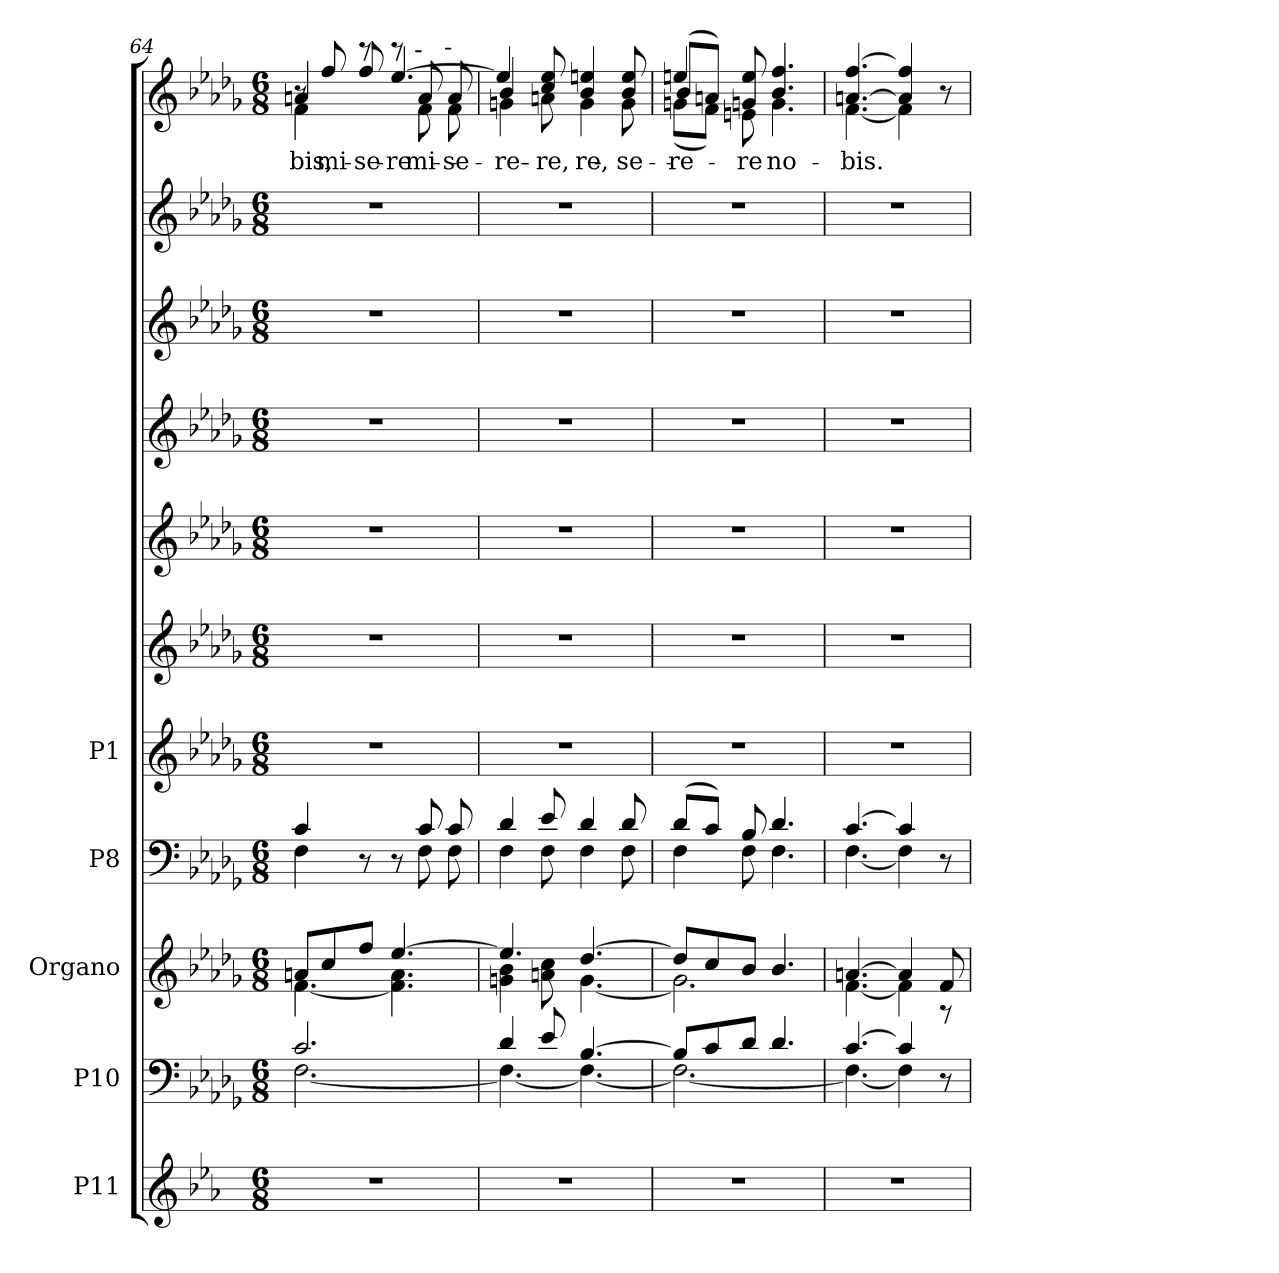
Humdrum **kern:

**kern	**kern	**kern	**kern	**kern	**kern	**kern	**kern	**kern	**kern	**kern	**text
*part5	*part4	*part3	*part2	*part1	*part1	*part1	*part1	*part1	*part1	*part1	*part1
*staff11	*staff10	*staff9	*staff8	*staff7	*staff6	*staff5	*staff4	*staff3	*staff2	*staff1	*staff1
*I"P11	*I"P10	*I"Organo	*I"P8	*I"P1	*	*	*	*	*	*	*
!!LO:LB:g=z
*clefG2	*clefF4	*clefG2	*clefF4	*clefG2	*clefG2	*clefG2	*clefG2	*clefG2	*clefG2	*clefG2	*
*k[b-e-a-]	*k[b-e-a-d-g-]	*k[b-e-a-d-g-]	*k[b-e-a-d-g-]	*k[b-e-a-d-g-]	*k[b-e-a-d-g-]	*k[b-e-a-d-g-]	*k[b-e-a-d-g-]	*k[b-e-a-d-g-]	*k[b-e-a-d-g-]	*k[b-e-a-d-g-]	*
*E-:	*D-:	*D-:	*D-:	*D-:	*D-:	*D-:	*D-:	*D-:	*D-:	*D-:	*
*M6/8	*M6/8	*M6/8	*M6/8	*M6/8	*M6/8	*M6/8	*M6/8	*M6/8	*M6/8	*M6/8	*
=64	=64	=64	=64	=64	=64	=64	=64	=64	=64	=64	=64
!LO:N:vis=1	!	!	!	!LO:N:vis=1	!LO:N:vis=1	!LO:N:vis=1	!LO:N:vis=1	!LO:N:vis=1	!LO:N:vis=1	!	!
*	*^	*^	*^	*	*	*	*	*	*	*	*
!	!	!	!	!	!	!	!	!	!	!	!	!	!	!LO:LY:b:color=#000000
*	*	*	*	*	*	*	*	*	*	*	*	*	*^	*
*	*	*	*	*	*	*	*	*	*	*	*	*	*	*^	*
2.r	2.ci/	[2.Fi\	8ani/L	[4.fi\	4ci/	4Fi\	2.r	2.r	2.r	2.r	2.r	2.r	4ani/	4fi\	8r	- bis,
!	!	!	!	!	!	!	!	!	!	!	!	!	!	!	!	!LO:LY:a:color=#000000
.	.	.	8cci/	.	.	.	.	.	.	.	.	.	.	.	8ffi/	mi-
!	!	!	!	!	!	!	!	!	!	!	!	!	!	!	!	!LO:LY:a:color=#000000
.	.	.	8ffi/J	.	8r	8ryy	.	.	.	.	.	.	8r	8ryy	8ffi/	-se-
!	!	!	!	!	!	!	!	!	!	!	!	!	!	!	!	!LO:LY:a:color=#000000
.	.	.	[4.ee-i/	4.fi\] 4.ai	8r	8ryy	.	.	.	.	.	.	8r	8ryy	[4.ee-i/	-re-
!	!	!	!	!	!	!	!	!	!	!	!	!	!LO:TX:a:cj:t=-	!	!	!
!	!	!	!	!	!	!	!	!	!	!	!	!	!	!	!	!LO:LY:b:color=#000000
.	.	.	.	.	8ci/	8Fi\	.	.	.	.	.	.	8ai/	8fi\	.	mi-
!	!	!	!	!	!	!	!	!	!	!	!	!	!LO:TX:a:cj:t=-	!	!	!
!	!	!	!	!	!	!	!	!	!	!	!	!	!	!	!	!LO:LY:b:color=#000000
.	.	.	.	.	8ci/	8Fi\	.	.	.	.	.	.	8ai/	8fi\	.	-se-
=65	=65	=65	=65	=65	=65	=65	=65	=65	=65	=65	=65	=65	=65	=65	=65	=65
!LO:N:vis=1	!	!	!	!	!	!	!LO:N:vis=1	!LO:N:vis=1	!LO:N:vis=1	!LO:N:vis=1	!LO:N:vis=1	!LO:N:vis=1	!	!	!	!
!	!	!	!	!	!	!	!	!	!	!	!	!	!	!	!	!LO:LY:b:color=#000000
2.r	4d-i/	4.Fi\_	4.ee-i/]	4gni\ 4b-i	4d-i/	4Fi\	2.r	2.r	2.r	2.r	2.r	2.r	4b-i/	4gni\	4ee-i/]	-re-
!	!	!	!	!	!	!	!	!	!	!	!	!	!	!	!	!LO:LY:b:color=#000000
.	8e-i/	.	.	8ani\ 8cci	8e-i/	8Fi\	.	.	.	.	.	.	8cci/ 8ee-i	8ani\	8ryy	-re,
!	!	!	!	!	!	!	!	!	!	!	!	!	!	!	!	!LO:LY:b:color=#000000
!	!	!	!	!	!	!	!	!	!	!	!	!	!	!	!	!LO:LY:a:color=#000000
.	[4.B-i/	4.Fi\_	[4.dd-i/	[4.gi\	4d-i/	4Fi\	.	.	.	.	.	.	4b-i/ 4eeni	4gi\	4.ryy	-re,
!	!	!	!	!	!	!	!	!	!	!	!	!	!	!	!	!LO:LY:b:color=#000000
.	.	.	.	.	8d-i/	8Fi\	.	.	.	.	.	.	8b-i/ 8eei	8gi\	.	-se-
=66	=66	=66	=66	=66	=66	=66	=66	=66	=66	=66	=66	=66	=66	=66	=66	=66
!LO:N:vis=1	!	!	!	!	!	!	!LO:N:vis=1	!LO:N:vis=1	!LO:N:vis=1	!LO:N:vis=1	!LO:N:vis=1	!LO:N:vis=1	!	!	!	!
!	!	!	!	!	!	!	!	!	!	!	!	!	!	!	!	!LO:LY:b:color=#000000
2.r	8B-i/L]	2.Fi\_	8dd-i/L]	2.gi\]	(8d-i/L	4Fi\	2.r	2.r	2.r	2.r	2.r	2.r	4eeni/	(8gni\L	(8b-i/L	-re-
.	8ci/	.	8cci/	.	8ci/J)	.	.	.	.	.	.	.	.	8fi\J)	8ani/J)	.
!	!	!	!	!	!	!	!	!	!	!	!	!	!	!	!	!LO:LY:b:color=#000000
.	8d-i/J	.	8b-i/J	.	8B-i/	8Fi\	.	.	.	.	.	.	8gni/ 8eei	8eni\	8ryy	-re
!	!	!	!	!	!	!	!	!	!	!	!	!	!	!	!	!LO:LY:b:color=#000000
.	4.d-i/	.	4.b-i/	.	4.d-i/	4.Fi\	.	.	.	.	.	.	4.b-i/ 4.ffi	4.gi\	4.ryy	no-
=67	=67	=67	=67	=67	=67	=67	=67	=67	=67	=67	=67	=67	=67	=67	=67	=67
!LO:N:vis=1	!	!	!	!	!	!	!LO:N:vis=1	!LO:N:vis=1	!LO:N:vis=1	!LO:N:vis=1	!LO:N:vis=1	!LO:N:vis=1	!	!	!	!
*	*	*	*	*	*	*	*	*	*	*	*	*	*v	*v	*v	*
*	*	*	*	*	*	*	*	*	*	*	*	*	*^	*
*	*	*	*	*	*	*	*	*	*	*	*	*	*	*^	*
!	!	!	!	!	!	!	!	!	!	!	!	!	!	!	!	!LO:LY:b:color=#000000
*	*	*	*	*	*	*	*	*	*	*	*	*	*	*v	*v	*
2.r	[4.ci/	4.Fi\_	[4.ani/	[4.fi\	[4.ci/	[4.Fi\	2.r	2.r	2.r	2.r	2.r	2.r	[4.ani/ [4.ffi	[4.fi\	-bis.
.	4ci/]	4Fi\]	4ai/]	4fi\]	4ci/]	4Fi\]	.	.	.	.	.	.	4ai/] 4ffi]	4fi\]	.
.	8r	8ryy	8fi/	8r	8r	8ryy	.	.	.	.	.	.	8r	8ryy	.
*	*v	*v	*	*	*v	*v	*	*	*	*	*	*	*v	*v	*
*	*	*v	*v	*	*	*	*	*	*	*	*	*
=	=	=	=	=	=	=	=	=	=	=	=
*-	*-	*-	*-	*-	*-	*-	*-	*-	*-	*-	*-
